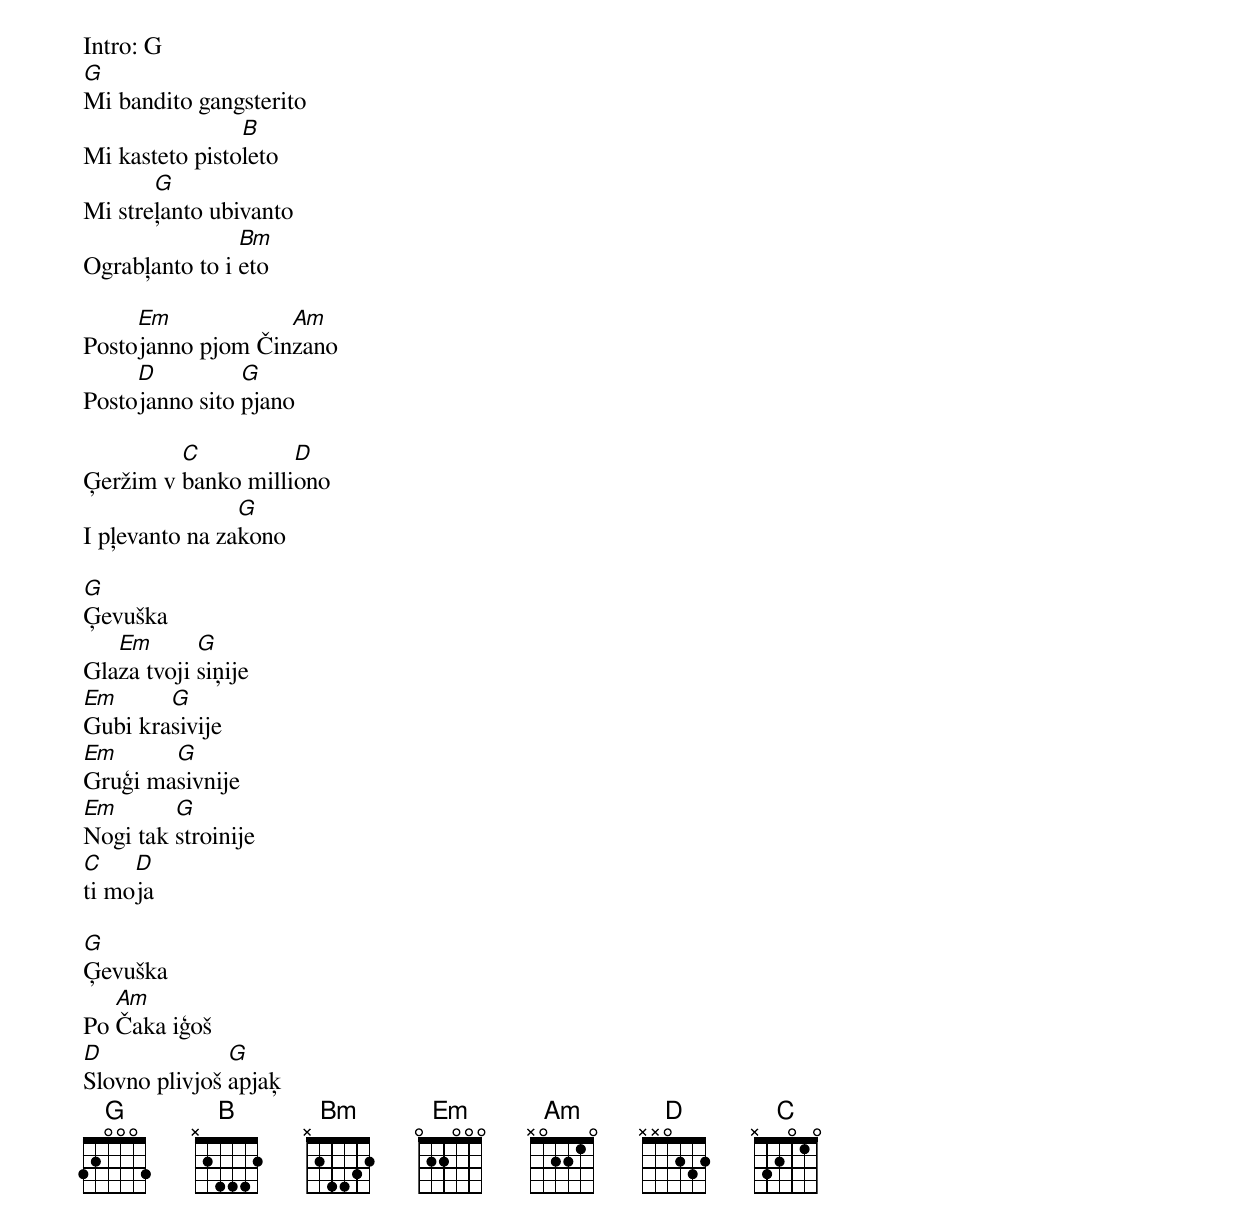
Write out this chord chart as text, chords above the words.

Intro: G
G
Mi bandito gangsterito
                B
Mi kasteto pistoleto
       G
Mi streļanto ubivanto
                Bm
Ograbļanto to i eto

     Em            Am
Postojanno pjom Činzano
     D          G
Postojanno sito pjano

         C          D
Ģeržim v banko milliono
                G
I pļevanto na zakono

G
Ģevuška
   Em       G
Glaza tvoji siņije
Em      G
Gubi krasivije
Em      G
Gruģi masivnije
Em       G
Nogi tak stroinije
C    D
ti moja

G
Ģevuška
   Am
Po Čaka iģoš
D              G
Slovno plivjoš apjaķ
